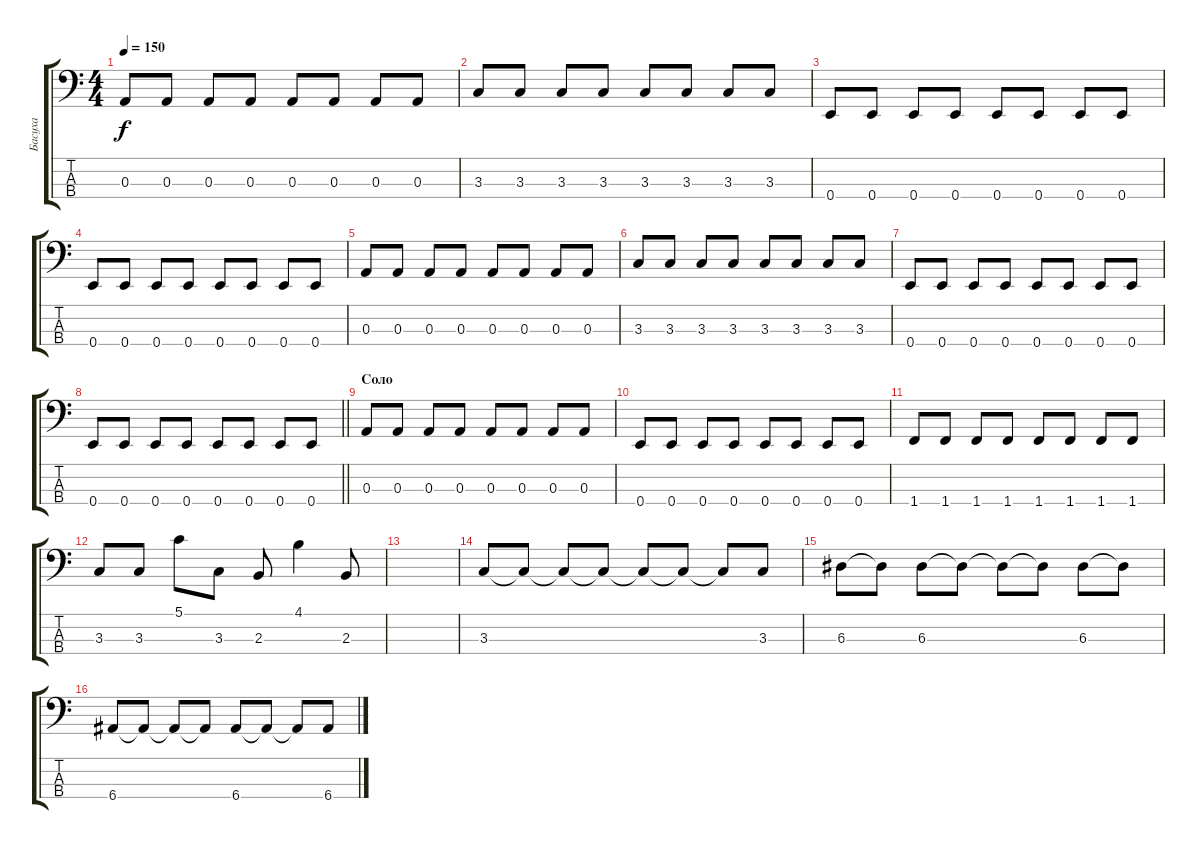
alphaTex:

\track ("Басуха" "Басуха") {instrument slapbass2}
\staff {score tabs}
\tuning (G2 D2 A1 E1) {hide}
\ts (4 4)
\tempo 150
\clef f4
\ks c
0.3.8{dy f} 0.3.8 0.3.8 0.3.8 0.3.8 0.3.8 0.3.8 0.3.8 |
3.3.8 3.3.8 3.3.8 3.3.8 3.3.8 3.3.8 3.3.8 3.3.8 |
0.4.8 0.4.8 0.4.8 0.4.8 0.4.8 0.4.8 0.4.8 0.4.8 |
0.4.8 0.4.8 0.4.8 0.4.8 0.4.8 0.4.8 0.4.8 0.4.8 |
0.3.8 0.3.8 0.3.8 0.3.8 0.3.8 0.3.8 0.3.8 0.3.8 |
3.3.8 3.3.8 3.3.8 3.3.8 3.3.8 3.3.8 3.3.8 3.3.8 |
0.4.8 0.4.8 0.4.8 0.4.8 0.4.8 0.4.8 0.4.8 0.4.8 |
\barLineRight lightlight
0.4.8 0.4.8 0.4.8 0.4.8 0.4.8 0.4.8 0.4.8 0.4.8 |
\section ("" "Соло")
0.3.8 0.3.8 0.3.8 0.3.8 0.3.8 0.3.8 0.3.8 0.3.8 |
0.4.8 0.4.8 0.4.8 0.4.8 0.4.8 0.4.8 0.4.8 0.4.8 |
1.4.8 1.4.8 1.4.8 1.4.8 1.4.8 1.4.8 1.4.8 1.4.8 |
3.3.8 3.3.8 5.1.8 3.3.8 2.3.8 4.1.4 2.3.8 |
|
3.3.8 3.3{t}.8 3.3{t}.8 3.3{t}.8 3.3{t}.8 3.3{t}.8 3.3{t}.8 3.3.8 |
6.3.8 6.3{t}.8 6.3.8 6.3{t}.8 6.3{t}.8 6.3{t}.8 6.3.8 6.3{t}.8 |
6.4.8 6.4{t}.8 6.4{t}.8 6.4{t}.8 6.4.8 6.4{t}.8 6.4{t}.8 6.4.8
